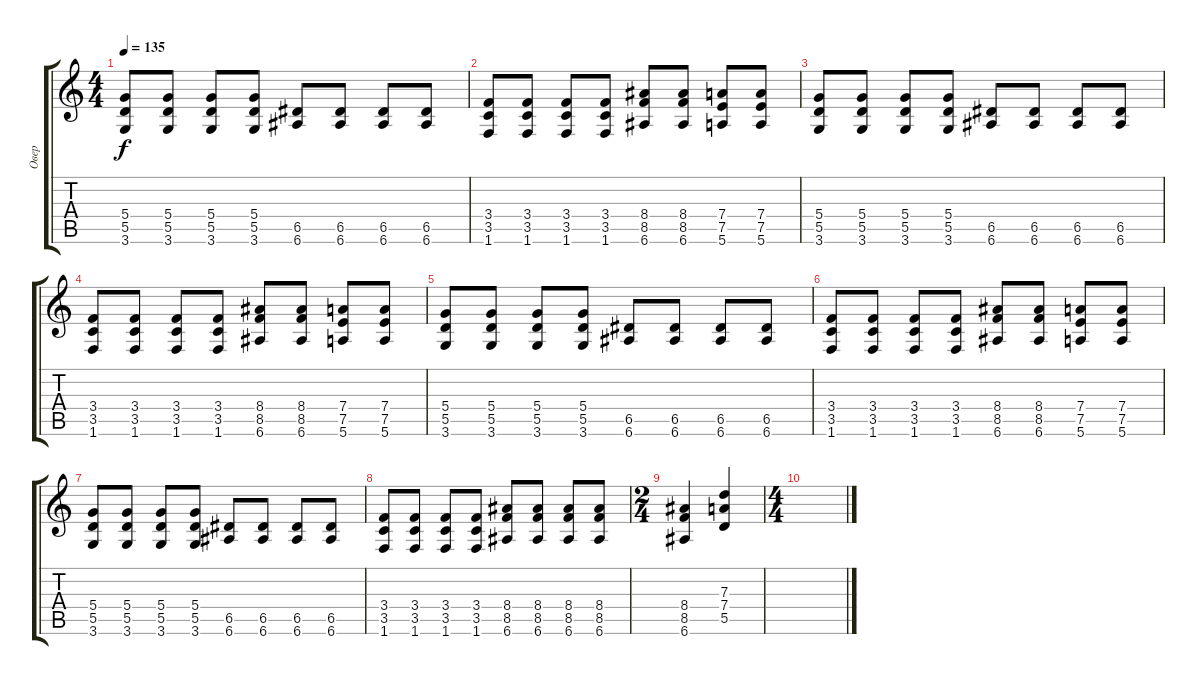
\track ("Овер" "Овер") {instrument overdrivenguitar}
\staff {score tabs}
\tuning (E4 B3 G3 D3 A2 E2) {hide}
\ts (4 4)
\tempo 135
\clef g2
\ks c
(5.4 5.5 3.6).8{dy f} (5.4 5.5 3.6).8 (5.4 5.5 3.6).8 (5.4 5.5 3.6).8 (6.5 6.6).8 (6.5 6.6).8 (6.5 6.6).8 (6.5 6.6).8 |
(3.4 3.5 1.6).8 (3.4 3.5 1.6).8 (3.4 3.5 1.6).8 (3.4 3.5 1.6).8 (8.4 8.5 6.6).8 (8.4 8.5 6.6).8 (7.4 7.5 5.6).8 (7.4 7.5 5.6).8 |
(5.4 5.5 3.6).8 (5.4 5.5 3.6).8 (5.4 5.5 3.6).8 (5.4 5.5 3.6).8 (6.5 6.6).8 (6.5 6.6).8 (6.5 6.6).8 (6.5 6.6).8 |
(3.4 3.5 1.6).8 (3.4 3.5 1.6).8 (3.4 3.5 1.6).8 (3.4 3.5 1.6).8 (8.4 8.5 6.6).8 (8.4 8.5 6.6).8 (7.4 7.5 5.6).8 (7.4 7.5 5.6).8 |
(5.4 5.5 3.6).8 (5.4 5.5 3.6).8 (5.4 5.5 3.6).8 (5.4 5.5 3.6).8 (6.5 6.6).8 (6.5 6.6).8 (6.5 6.6).8 (6.5 6.6).8 |
(3.4 3.5 1.6).8 (3.4 3.5 1.6).8 (3.4 3.5 1.6).8 (3.4 3.5 1.6).8 (8.4 8.5 6.6).8 (8.4 8.5 6.6).8 (7.4 7.5 5.6).8 (7.4 7.5 5.6).8 |
(5.4 5.5 3.6).8 (5.4 5.5 3.6).8 (5.4 5.5 3.6).8 (5.4 5.5 3.6).8 (6.5 6.6).8 (6.5 6.6).8 (6.5 6.6).8 (6.5 6.6).8 |
(3.4 3.5 1.6).8 (3.4 3.5 1.6).8 (3.4 3.5 1.6).8 (3.4 3.5 1.6).8 (8.4 8.5 6.6).8 (8.4 8.5 6.6).8 (8.4 8.5 6.6).8 (8.4 8.5 6.6).8 |
\ts (2 4)
(8.4 8.5 6.6).4 (7.3 7.4 5.5).4 |
\ts (4 4)
